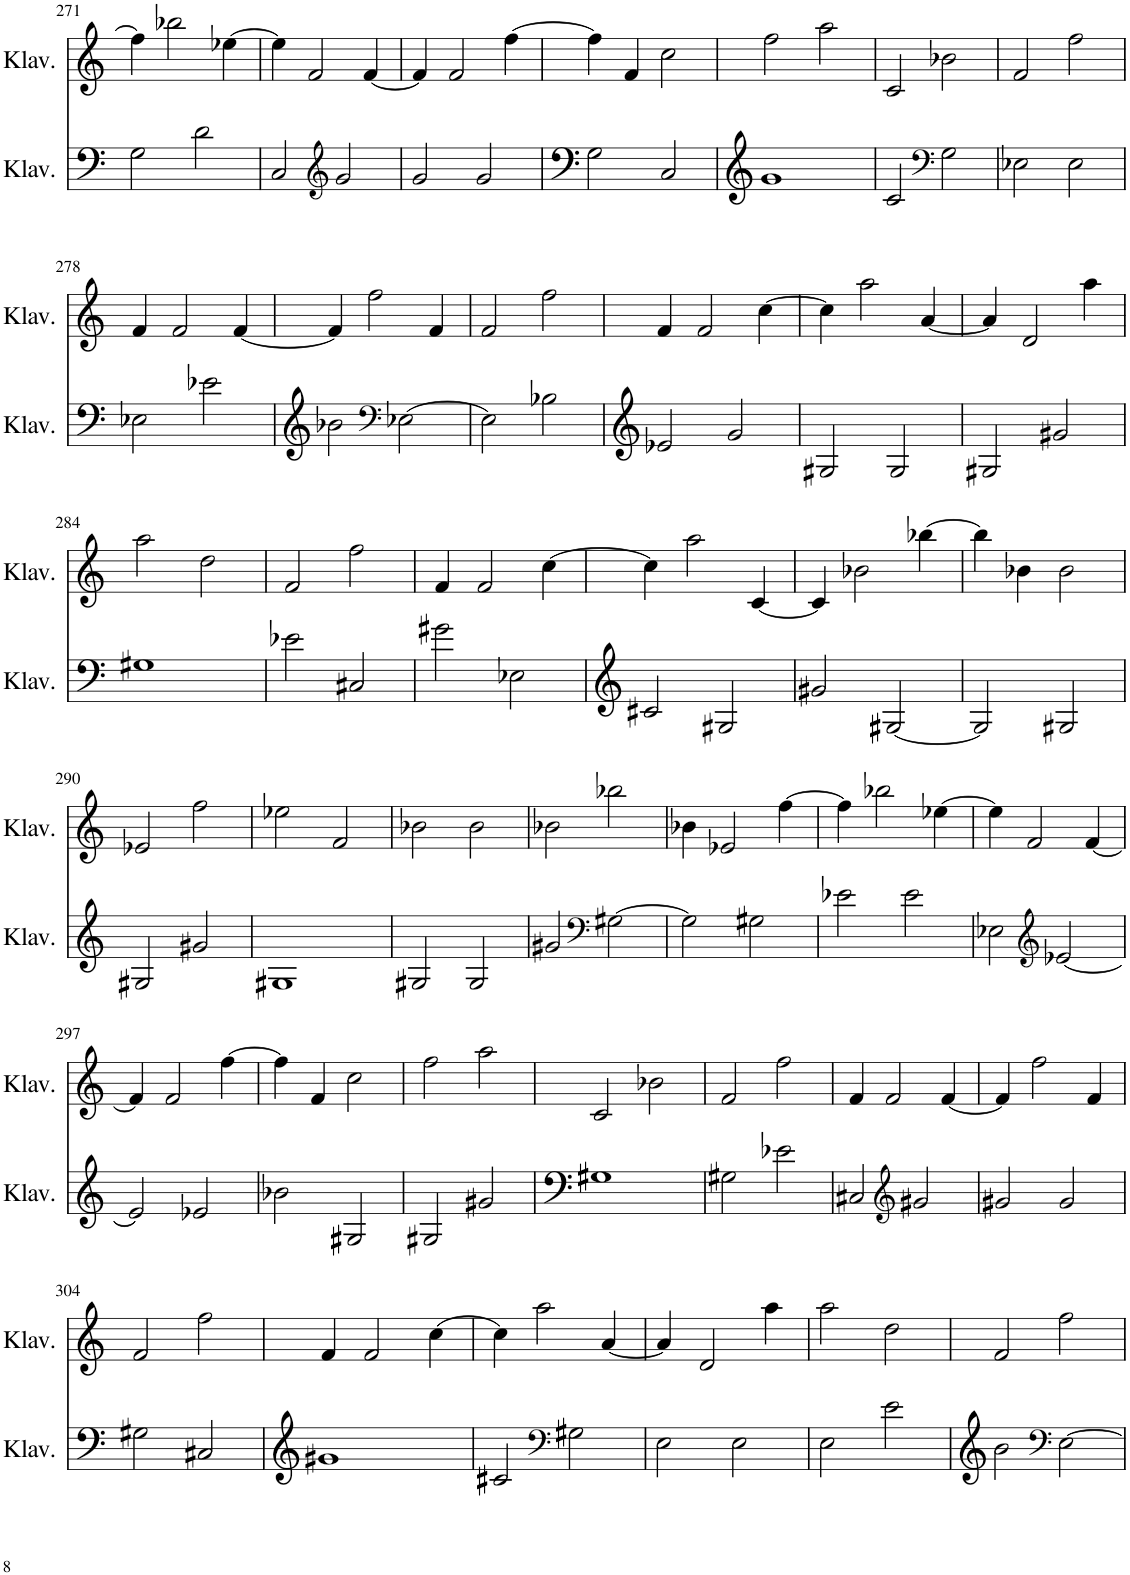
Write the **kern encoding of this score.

**kern	**kern
*part2	*part1
*staff2	*staff1
*I"Klavier	*I"Klavier
*I'Klav.	*I'Klav.
!!LO:PB:g=z
*clefG2	*clefG2
*k[]	*k[]
*M4/4	*M4/4
=271	=271
2G\	4ff\]
.	2bb-X\
2d\	.
.	[4ee-X\
=272	=272
2C/	4ee-\]
.	2f/
*clefG2	*
2g/	.
.	[4f/
=273	=273
2g/	4f/]
.	2f/
2g/	.
.	[4ff\
=274	=274
2G\	4ff\]
.	4f/
2C/	2cc\
=275	=275
1g	2ff\
.	2aa\
=276	=276
2c/	2c/
*clefF4	*
2G\	2b-X\
=277	=277
2E-X\	2f/
2E-\	2ff\
!!LO:LB:g=z
=278	=278
2E-X\	4f/
.	2f/
2e-X\	.
.	[4f/
=279	=279
2b-X\	4f/]
.	2ff\
*clefF4	*
[2E-X\	.
.	4f/
=280	=280
2E-\]	2f/
2B-X\	2ff\
=281	=281
2e-X/	4f/
.	2f/
2g/	.
.	[4cc\
=282	=282
2G#X/	4cc\]
.	2aa\
2G#/	.
.	[4a/
=283	=283
2G#X/	4a/]
.	2d/
2g#X/	.
.	4aa\
!!LO:LB:g=z
=284	=284
1G#X	2aa\
.	2dd\
=285	=285
2e-X\	2f/
2C#X/	2ff\
=286	=286
2g#X\	4f/
.	2f/
2E-X\	.
.	[4cc\
=287	=287
2c#X/	4cc\]
.	2aa\
2G#X/	.
.	[4c/
=288	=288
2g#X/	4c/]
.	2b-X\
[2G#X/	.
.	[4bb-X\
=289	=289
2G#/]	4bb-\]
.	4b-X\
2G#X/	2b-\
!!LO:LB:g=z
=290	=290
2G#X/	2e-X/
2g#X/	2ff\
=291	=291
1G#X	2ee-X\
.	2f/
=292	=292
2G#X/	2b-X\
2G#/	2b-\
=293	=293
2g#X/	2b-X\
*clefF4	*
[2G#X\	2bb-X\
=294	=294
2G#\]	4b-X\
.	2e-X/
2G#X\	.
.	[4ff\
=295	=295
2e-X\	4ff\]
.	2bb-X\
2e-\	.
.	[4ee-X\
=296	=296
2E-X\	4ee-\]
.	2f/
*clefG2	*
[2e-X/	.
.	[4f/
!!LO:LB:g=z
=297	=297
2e-/]	4f/]
.	2f/
2e-X/	.
.	[4ff\
=298	=298
2b-X\	4ff\]
.	4f/
2G#X/	2cc\
=299	=299
2G#X/	2ff\
2g#X/	2aa\
=300	=300
1G#X	2c/
.	2b-X\
=301	=301
2G#X\	2f/
2e-X\	2ff\
=302	=302
2C#X/	4f/
.	2f/
*clefG2	*
2g#X/	.
.	[4f/
=303	=303
2g#X/	4f/]
.	2ff\
2g#/	.
.	4f/
!!LO:LB:g=z
=304	=304
2G#X\	2f/
2C#X/	2ff\
=305	=305
1g#X	4f/
.	2f/
.	[4cc\
=306	=306
2c#X/	4cc\]
.	2aa\
*clefF4	*
2G#X\	.
.	[4a/
=307	=307
2E\	4a/]
.	2d/
2E\	.
.	4aa\
=308	=308
2E\	2aa\
2e\	2dd\
=309	=309
2b\	2f/
*clefF4	*
[2E\	2ff\
=	=
*-	*-
